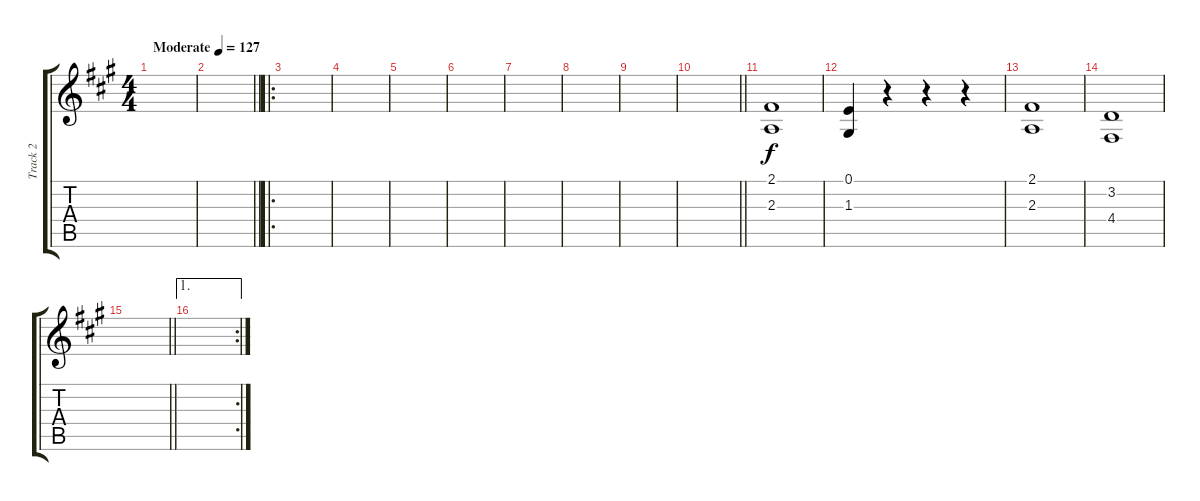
\track ("Track 2" "Track 2") {instrument choiraahs}
\staff {score tabs}
\tuning (E4 B3 G3 D3 A2 E2) {hide}
\ts (4 4)
\tempo (127 "Moderate")
\clef g2
\ks a
|
\barLineRight lightlight
|
\ro
|
|
|
|
|
|
|
\barLineRight lightlight
|
(2.1 2.3).1 |
(0.1 1.3).4 r.4 r.4 r.4 |
(2.1 2.3).1 |
(3.2 4.4).1 |
\barLineRight lightlight
|
\ae 1
\rc 2
